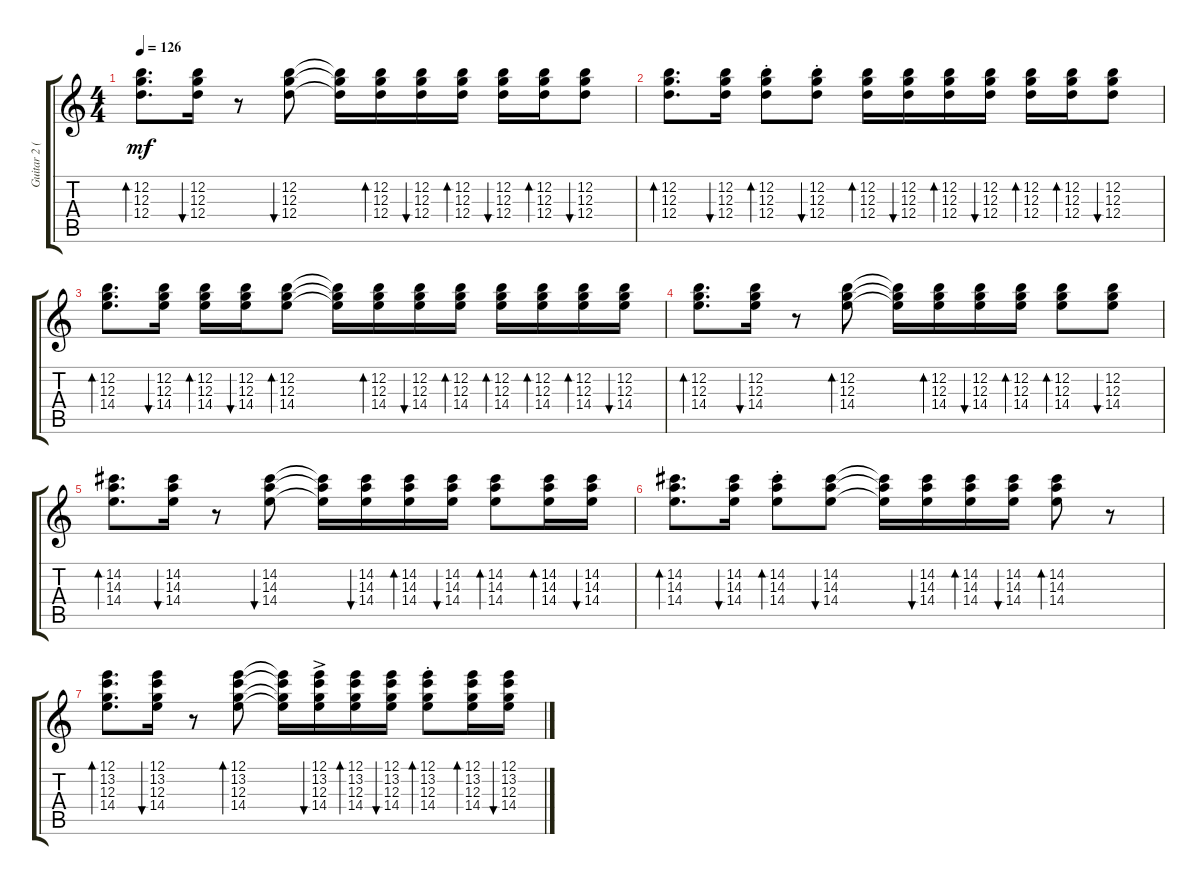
\track ("Guitar 2 (Jesse Ed Davis)" "Guitar 2 (") {instrument electricguitarclean}
\staff {score tabs}
\tuning (E4 B3 G3 D3 A2 E2) {hide}
\ts (4 4)
\tempo 126
\clef g2
\ks c
(12.2 12.3 12.4).8{d bd 60 dy mf} (12.2 12.3 12.4).16{bu 60} r.8 (12.2 12.3 12.4).8{bu 60} (12.2{t} 12.3{t} 12.4{t}).16 (12.2 12.3 12.4).16{bd 60} (12.2 12.3 12.4).16{bu 60} (12.2 12.3 12.4).16{bd 60} (12.2 12.3 12.4).16{bu 60} (12.2 12.3 12.4).16{bd 60} (12.2 12.3 12.4).8{bu 60} |
(12.2 12.3 12.4).8{d bd 60} (12.2 12.3 12.4).16{bu 60} (12.2{st} 12.3{st} 12.4{st}).8{bd 60} (12.2{st} 12.3{st} 12.4{st}).8{bu 60} (12.2 12.3 12.4).16{bd 60} (12.2 12.3 12.4).16{bu 60} (12.2 12.3 12.4).16{bd 60} (12.2 12.3 12.4).16{bu 60} (12.2 12.3 12.4).16{bd 60} (12.2 12.3 12.4).16{bd 60} (12.2 12.3 12.4).8{bu 60} |
(12.2 12.3 14.4).8{d bd 60} (12.2 12.3 14.4).16{bu 60} (12.2 12.3 14.4).16{bd 60} (12.2 12.3 14.4).16{bu 60} (12.2 12.3 14.4).8{bd 60} (12.2{t} 12.3{t} 14.4{t}).16 (12.2 12.3 14.4).16{bd 60} (12.2 12.3 14.4).16{bu 60} (12.2 12.3 14.4).16{bd 60} (12.2 12.3 14.4).16{bd 60} (12.2 12.3 14.4).16{bd 60} (12.2 12.3 14.4).16{bd 60} (12.2 12.3 14.4).16{bu 60} |
(12.2 12.3 14.4).8{d bd 60} (12.2 12.3 14.4).16{bu 60} r.8 (12.2 12.3 14.4).8{bd 60} (12.2{t} 12.3{t} 14.4{t}).16 (12.2 12.3 14.4).16{bd 60} (12.2 12.3 14.4).16{bu 60} (12.2 12.3 14.4).16{bd 60} (12.2 12.3 14.4).8{bd 60} (12.2 12.3 14.4).8{bu 60} |
(14.2 14.3 14.4).8{d bd 60} (14.2 14.3 14.4).16{bu 60} r.8 (14.2 14.3 14.4).8{bu 60} (14.2{t} 14.3{t} 14.4{t}).16 (14.2 14.3 14.4).16{bu 60} (14.2 14.3 14.4).16{bd 60} (14.2 14.3 14.4).16{bu 60} (14.2 14.3 14.4).8{bd 60} (14.2 14.3 14.4).16{bd 60} (14.2 14.3 14.4).16{bu 60} |
(14.2 14.3 14.4).8{d bd 60} (14.2 14.3 14.4).16{bu 60} (14.2{st} 14.3{st} 14.4{st}).8{bd 60} (14.2 14.3 14.4).8{bu 60} (14.2{t} 14.3{t} 14.4{t}).16 (14.2 14.3 14.4).16{bu 60} (14.2 14.3 14.4).16{bd 60} (14.2 14.3 14.4).16{bu 60} (14.2 14.3 14.4).8{bd 60} r.8 |
(12.1 13.2 12.3 14.4).8{d bd 60} (12.1 13.2 12.3 14.4).16{bu 60} r.8 (12.1 13.2 12.3 14.4).8{bd 60} (12.1{t} 13.2{t} 12.3{t} 14.4{t}).16 (12.1{ac} 13.2{ac} 12.3{ac} 14.4{ac}).16{bu 60} (12.1 13.2 12.3 14.4).16{bd 60} (12.1 13.2 12.3 14.4).16{bu 60} (12.1{st} 13.2{st} 12.3{st} 14.4{st}).8{bd 60} (12.1 13.2 12.3 14.4).16{bd 60} (12.1 13.2 12.3 14.4).16{bu 60}
